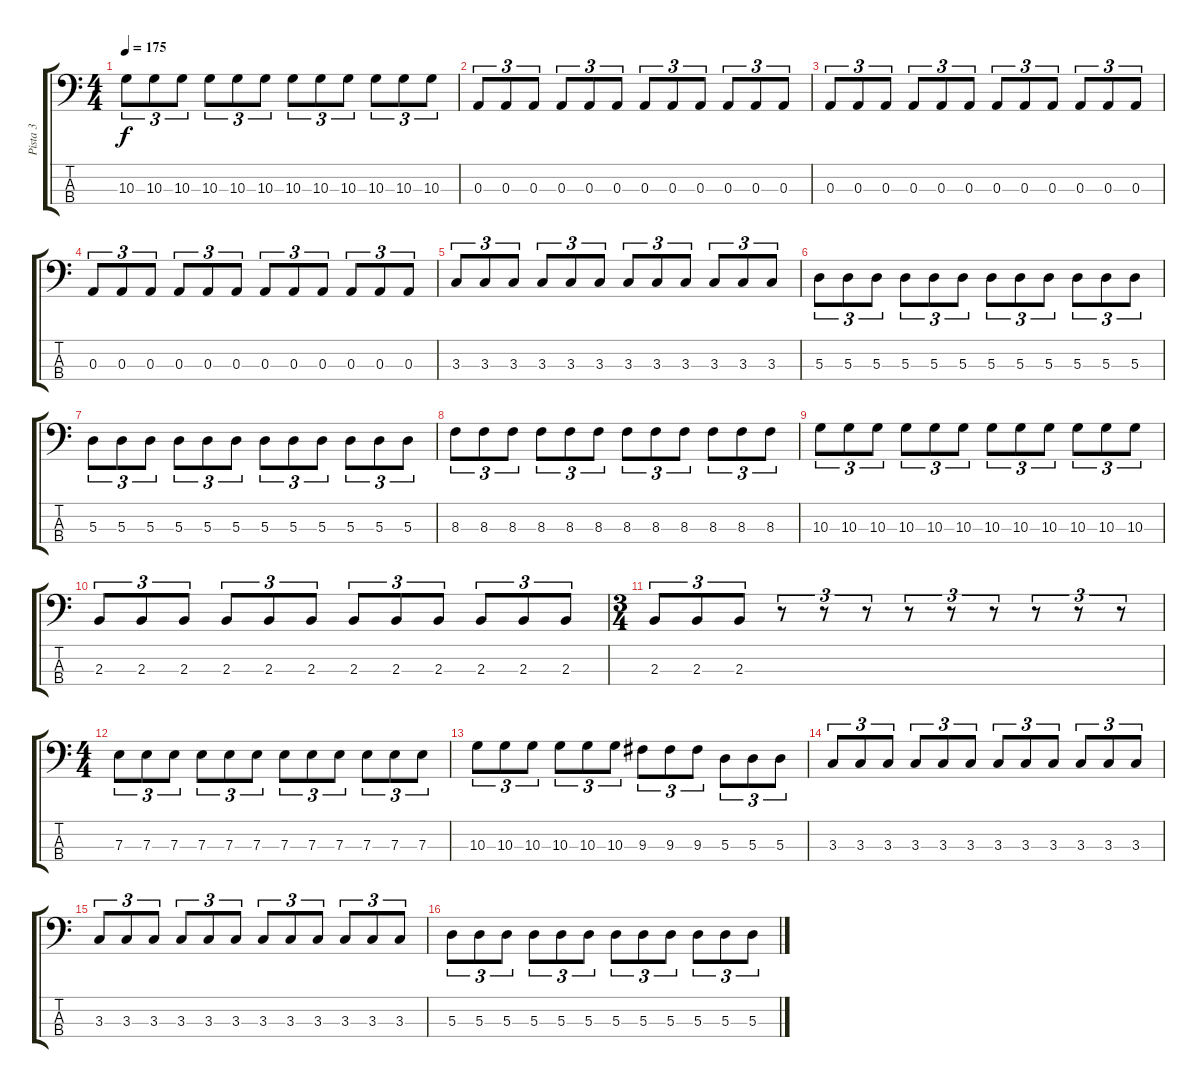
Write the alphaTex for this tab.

\track ("Pista 3" "Pista 3") {instrument electricbassfinger}
\staff {score tabs}
\tuning (G2 D2 A1 E1) {hide}
\ts (4 4)
\tempo 175
\clef f4
\ks c
10.3.8{tu (3 2) dy f} 10.3.8{tu (3 2)} 10.3.8{tu (3 2)} 10.3.8{tu (3 2)} 10.3.8{tu (3 2)} 10.3.8{tu (3 2)} 10.3.8{tu (3 2)} 10.3.8{tu (3 2)} 10.3.8{tu (3 2)} 10.3.8{tu (3 2)} 10.3.8{tu (3 2)} 10.3.8{tu (3 2)} |
0.3.8{tu (3 2)} 0.3.8{tu (3 2)} 0.3.8{tu (3 2)} 0.3.8{tu (3 2)} 0.3.8{tu (3 2)} 0.3.8{tu (3 2)} 0.3.8{tu (3 2)} 0.3.8{tu (3 2)} 0.3.8{tu (3 2)} 0.3.8{tu (3 2)} 0.3.8{tu (3 2)} 0.3.8{tu (3 2)} |
0.3.8{tu (3 2)} 0.3.8{tu (3 2)} 0.3.8{tu (3 2)} 0.3.8{tu (3 2)} 0.3.8{tu (3 2)} 0.3.8{tu (3 2)} 0.3.8{tu (3 2)} 0.3.8{tu (3 2)} 0.3.8{tu (3 2)} 0.3.8{tu (3 2)} 0.3.8{tu (3 2)} 0.3.8{tu (3 2)} |
0.3.8{tu (3 2)} 0.3.8{tu (3 2)} 0.3.8{tu (3 2)} 0.3.8{tu (3 2)} 0.3.8{tu (3 2)} 0.3.8{tu (3 2)} 0.3.8{tu (3 2)} 0.3.8{tu (3 2)} 0.3.8{tu (3 2)} 0.3.8{tu (3 2)} 0.3.8{tu (3 2)} 0.3.8{tu (3 2)} |
3.3.8{tu (3 2)} 3.3.8{tu (3 2)} 3.3.8{tu (3 2)} 3.3.8{tu (3 2)} 3.3.8{tu (3 2)} 3.3.8{tu (3 2)} 3.3.8{tu (3 2)} 3.3.8{tu (3 2)} 3.3.8{tu (3 2)} 3.3.8{tu (3 2)} 3.3.8{tu (3 2)} 3.3.8{tu (3 2)} |
5.3.8{tu (3 2)} 5.3.8{tu (3 2)} 5.3.8{tu (3 2)} 5.3.8{tu (3 2)} 5.3.8{tu (3 2)} 5.3.8{tu (3 2)} 5.3.8{tu (3 2)} 5.3.8{tu (3 2)} 5.3.8{tu (3 2)} 5.3.8{tu (3 2)} 5.3.8{tu (3 2)} 5.3.8{tu (3 2)} |
5.3.8{tu (3 2)} 5.3.8{tu (3 2)} 5.3.8{tu (3 2)} 5.3.8{tu (3 2)} 5.3.8{tu (3 2)} 5.3.8{tu (3 2)} 5.3.8{tu (3 2)} 5.3.8{tu (3 2)} 5.3.8{tu (3 2)} 5.3.8{tu (3 2)} 5.3.8{tu (3 2)} 5.3.8{tu (3 2)} |
8.3.8{tu (3 2)} 8.3.8{tu (3 2)} 8.3.8{tu (3 2)} 8.3.8{tu (3 2)} 8.3.8{tu (3 2)} 8.3.8{tu (3 2)} 8.3.8{tu (3 2)} 8.3.8{tu (3 2)} 8.3.8{tu (3 2)} 8.3.8{tu (3 2)} 8.3.8{tu (3 2)} 8.3.8{tu (3 2)} |
10.3.8{tu (3 2)} 10.3.8{tu (3 2)} 10.3.8{tu (3 2)} 10.3.8{tu (3 2)} 10.3.8{tu (3 2)} 10.3.8{tu (3 2)} 10.3.8{tu (3 2)} 10.3.8{tu (3 2)} 10.3.8{tu (3 2)} 10.3.8{tu (3 2)} 10.3.8{tu (3 2)} 10.3.8{tu (3 2)} |
2.3.8{tu (3 2)} 2.3.8{tu (3 2)} 2.3.8{tu (3 2)} 2.3.8{tu (3 2)} 2.3.8{tu (3 2)} 2.3.8{tu (3 2)} 2.3.8{tu (3 2)} 2.3.8{tu (3 2)} 2.3.8{tu (3 2)} 2.3.8{tu (3 2)} 2.3.8{tu (3 2)} 2.3.8{tu (3 2)} |
\ts (3 4)
2.3.8{tu (3 2)} 2.3.8{tu (3 2)} 2.3.8{tu (3 2)} r.8{tu (3 2)} r.8{tu (3 2)} r.8{tu (3 2)} r.8{tu (3 2)} r.8{tu (3 2)} r.8{tu (3 2)} r.8{tu (3 2)} r.8{tu (3 2)} r.8{tu (3 2)} |
\ts (4 4)
7.3.8{tu (3 2)} 7.3.8{tu (3 2)} 7.3.8{tu (3 2)} 7.3.8{tu (3 2)} 7.3.8{tu (3 2)} 7.3.8{tu (3 2)} 7.3.8{tu (3 2)} 7.3.8{tu (3 2)} 7.3.8{tu (3 2)} 7.3.8{tu (3 2)} 7.3.8{tu (3 2)} 7.3.8{tu (3 2)} |
10.3.8{tu (3 2)} 10.3.8{tu (3 2)} 10.3.8{tu (3 2)} 10.3.8{tu (3 2)} 10.3.8{tu (3 2)} 10.3.8{tu (3 2)} 9.3.8{tu (3 2)} 9.3.8{tu (3 2)} 9.3.8{tu (3 2)} 5.3.8{tu (3 2)} 5.3.8{tu (3 2)} 5.3.8{tu (3 2)} |
3.3.8{tu (3 2)} 3.3.8{tu (3 2)} 3.3.8{tu (3 2)} 3.3.8{tu (3 2)} 3.3.8{tu (3 2)} 3.3.8{tu (3 2)} 3.3.8{tu (3 2)} 3.3.8{tu (3 2)} 3.3.8{tu (3 2)} 3.3.8{tu (3 2)} 3.3.8{tu (3 2)} 3.3.8{tu (3 2)} |
3.3.8{tu (3 2)} 3.3.8{tu (3 2)} 3.3.8{tu (3 2)} 3.3.8{tu (3 2)} 3.3.8{tu (3 2)} 3.3.8{tu (3 2)} 3.3.8{tu (3 2)} 3.3.8{tu (3 2)} 3.3.8{tu (3 2)} 3.3.8{tu (3 2)} 3.3.8{tu (3 2)} 3.3.8{tu (3 2)} |
5.3.8{tu (3 2)} 5.3.8{tu (3 2)} 5.3.8{tu (3 2)} 5.3.8{tu (3 2)} 5.3.8{tu (3 2)} 5.3.8{tu (3 2)} 5.3.8{tu (3 2)} 5.3.8{tu (3 2)} 5.3.8{tu (3 2)} 5.3.8{tu (3 2)} 5.3.8{tu (3 2)} 5.3.8{tu (3 2)}
